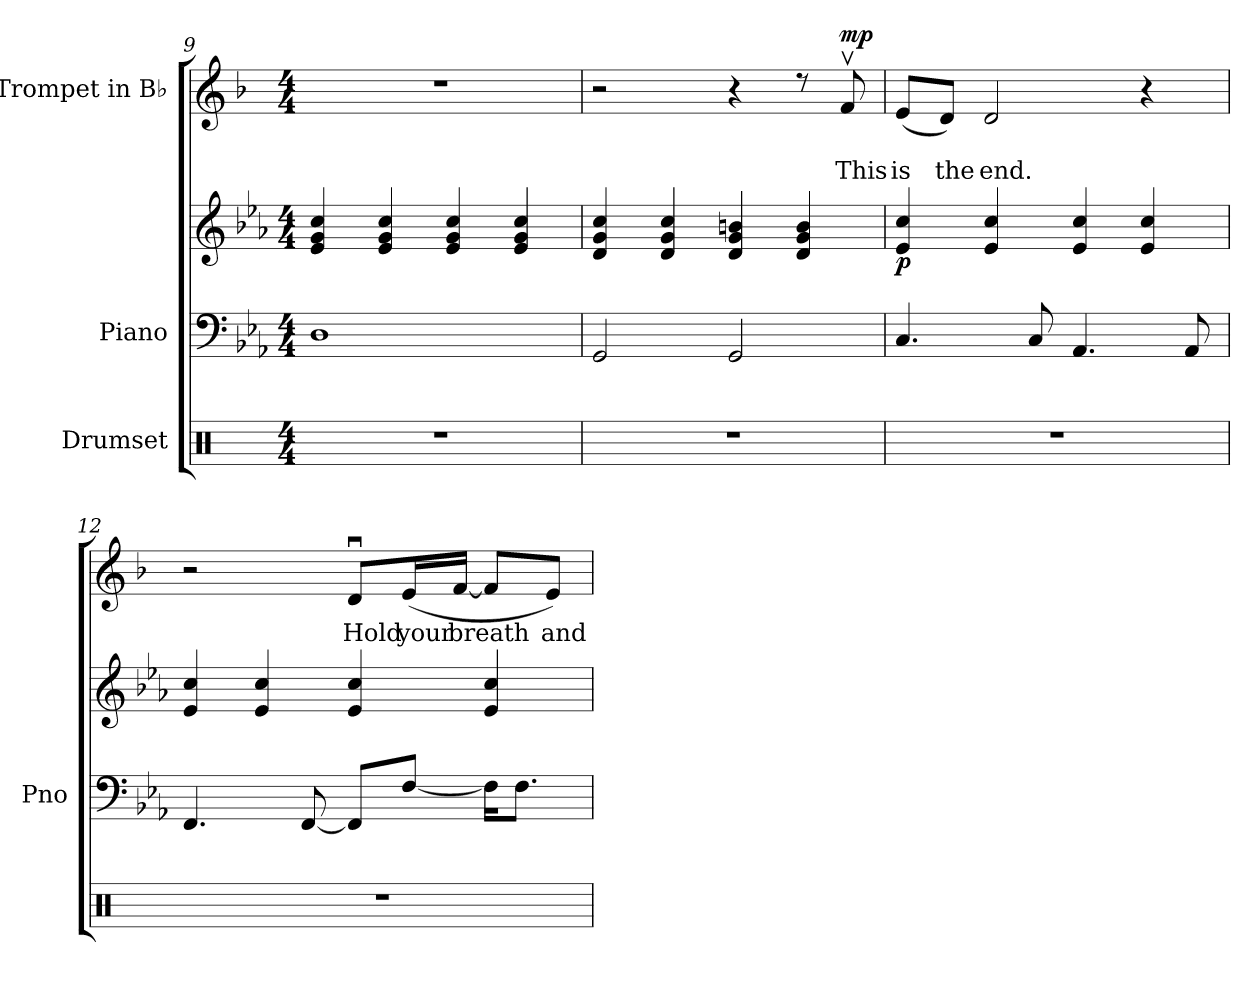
**kern	**kern	**kern	**dynam	**kern	**text	**text	**dynam
*part3	*part2	*part2	*part2	*part1	*part1	*part1	*part1
*staff4	*staff3	*staff2	*staff2/3	*staff1	*staff1	*staff1	*staff1
*I"Drumset	*I"Piano	*	*	*I"Trompet in B♭	*	*	*
*	*I'Pno	*	*	*	*	*	*
*clefX	*clefF4	*clefG2	*	*clefG2	*	*	*
*	*	*	*	*ITrd1c2	*	*	*
*k[]	*k[b-e-a-]	*k[b-e-a-]	*	*k[b-e-a-]	*	*	*
*M4/4	*M4/4	*M4/4	*	*M4/4	*	*	*
=9	=9	=9	=9	=9	=9	=9	=9
1r	1D	4e-/ 4g/ 4cc/	.	1r	.	.	.
.	.	4e-/ 4g/ 4cc/	.	.	.	.	.
.	.	4e-/ 4g/ 4cc/	.	.	.	.	.
.	.	4e-/ 4g/ 4cc/	.	.	.	.	.
=10	=10	=10	=10	=10	=10	=10	=10
1r	2GG/	4d/ 4g/ 4cc/	.	2r	.	.	.
.	.	4d/ 4g/ 4cc/	.	.	.	.	.
.	2GG/	4d/ 4g/ 4bn/	.	4r	.	.	.
.	.	4d/ 4g/ 4b/	.	8rdd	.	.	.
!	!	!	!	!	!	!LO:LY:b	!LO:DY:b
.	.	.	.	8e-v/	.	This	mp
=11	=11	=11	=11	=11	=11	=11	=11
!	!	!	!LO:DY:b	!	!	!LO:LY:b	!
1r	4.C/	4e-/ 4cc/	p	(<8d/L	.	is	.
!	!	!	!	!	!	!LO:LY:b	!
.	.	.	.	8c/J)	.	the	.
!	!	!	!	!	!	!LO:LY:b	!
.	.	4e-/ 4cc/	.	2c/	.	end.	.
.	8C/	.	.	.	.	.	.
.	4.AA-/	4e-/ 4cc/	.	.	.	.	.
.	.	4e-/ 4cc/	.	4r	.	.	.
.	8AA-/	.	.	.	.	.	.
=12	=12	=12	=12	=12	=12	=12	=12
1r	4.FF/	4e-/ 4cc/	.	2r	.	.	.
.	.	4e-/ 4cc/	.	.	.	.	.
.	[8FF/	.	.	.	.	.	.
!	!	!	!	!	!LO:LY:b	!	!
.	8FF/L]	4e-/ 4cc/	.	8cu/L	Hold	.	.
!	!	!	!	!	!LO:LY:b	!	!
.	[8F/J	.	.	(<16d/L	your	.	.
!	!	!	!	!	!LO:LY:b	!	!
.	.	.	.	[16e-/JJ	breath	.	.
.	16F\KL]	4e-/ 4cc/	.	8e-/L]	.	.	.
.	8.F\J	.	.	.	.	.	.
!	!	!	!	!	!LO:LY:b	!	!
.	.	.	.	8d/J)	and	.	.
=	=	=	=	=	=	=	=
*-	*-	*-	*-	*-	*-	*-	*-
